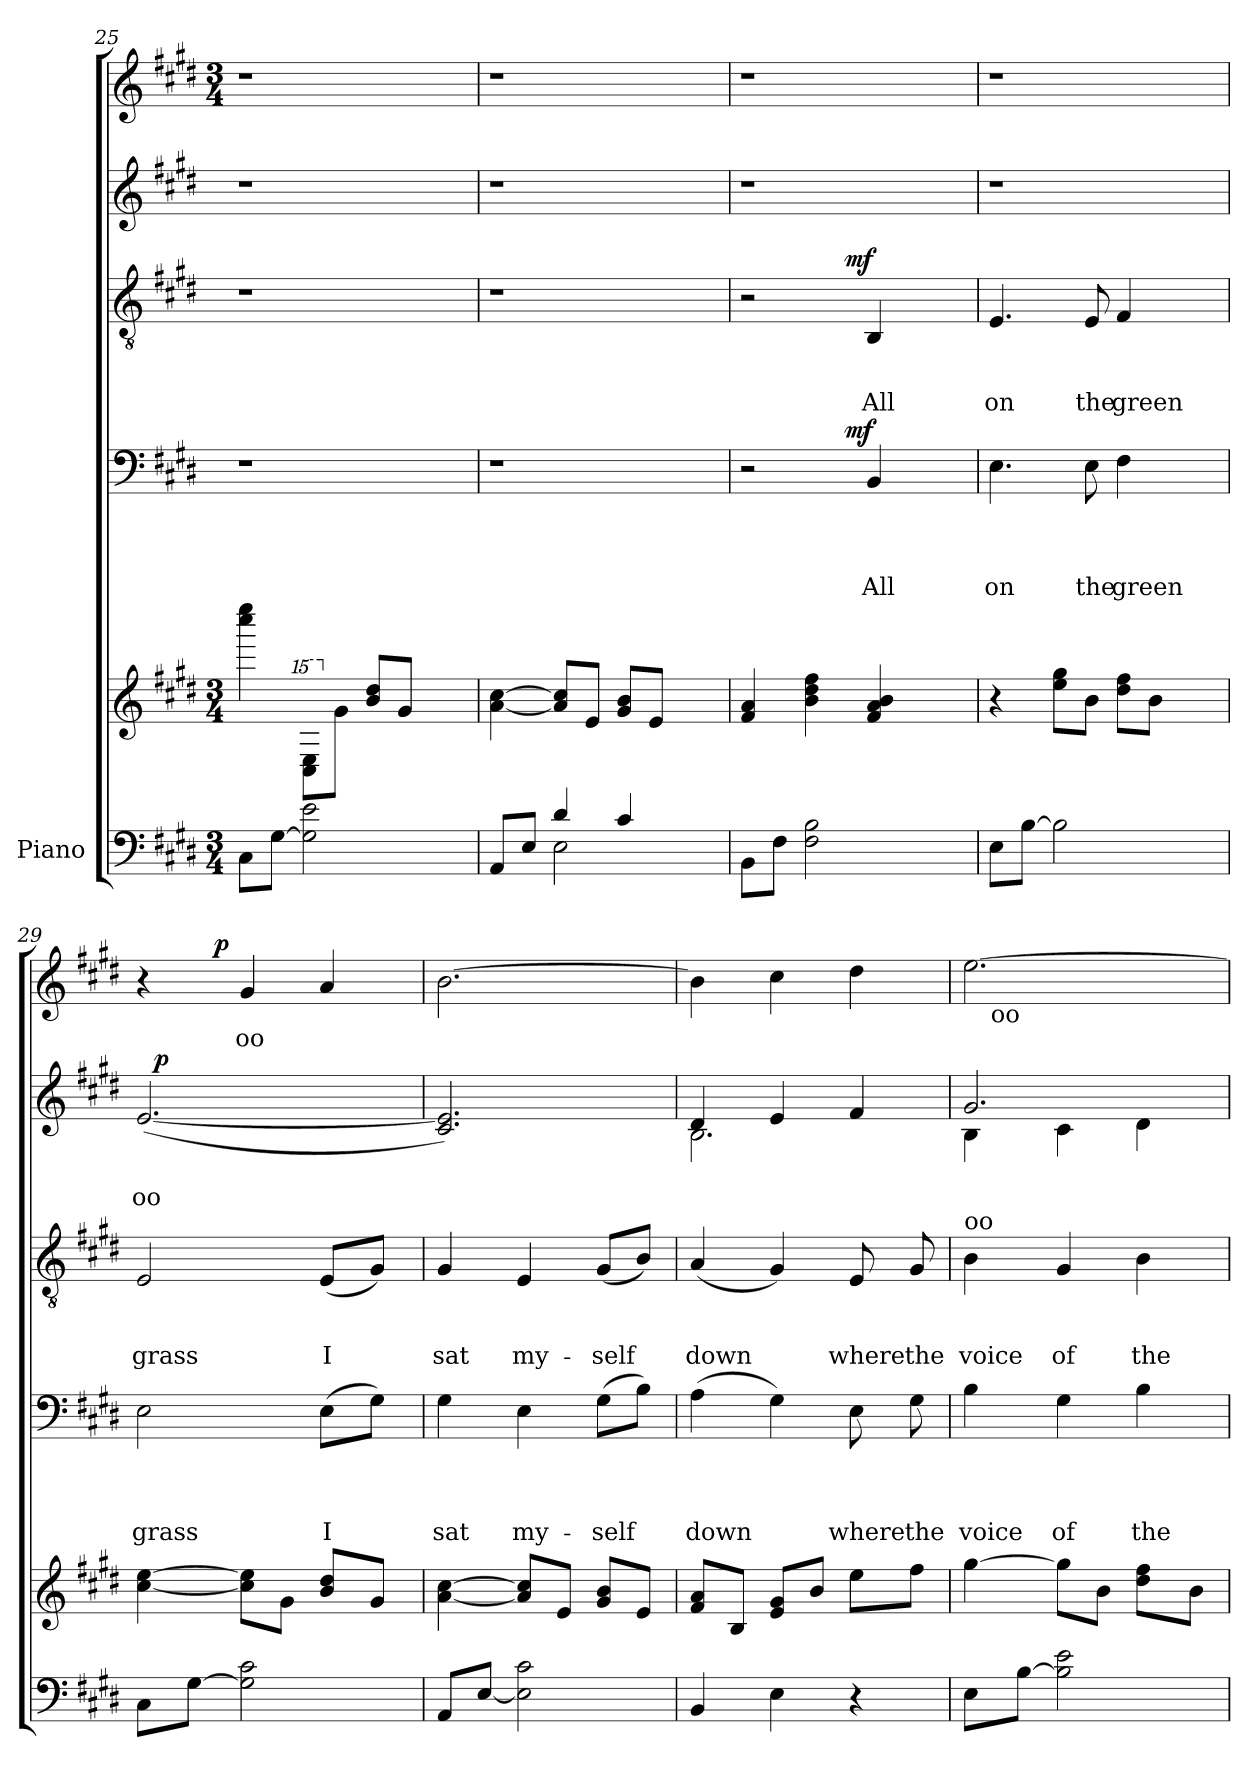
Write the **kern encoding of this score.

**kern	**kern	**kern	**text	**text	**text	**text	**dynam	**kern	**text	**text	**text	**dynam	**kern	**text	**text	**dynam	**kern	**text	**dynam
*part5	*part5	*part4	*part4	*part4	*part4	*part4	*part4	*part3	*part3	*part3	*part3	*part3	*part2	*part2	*part2	*part2	*part1	*part1	*part1
*staff6	*staff5	*staff4	*staff4	*staff4	*staff4	*staff4	*staff4	*staff3	*staff3	*staff3	*staff3	*staff3	*staff2	*staff2	*staff2	*staff2	*staff1	*staff1	*staff1
*I"Piano	*	*	*	*	*	*	*	*	*	*	*	*	*	*	*	*	*	*	*
!!LO:PB:g=z
*clefF4	*clefG2	*clefF4	*	*	*	*	*	*clefGv2	*	*	*	*	*clefG2	*	*	*	*clefG2	*	*
*k[f#c#g#d#]	*k[f#c#g#d#]	*k[f#c#g#d#]	*	*	*	*	*	*k[f#c#g#d#]	*	*	*	*	*k[f#c#g#d#]	*	*	*	*k[f#c#g#d#]	*	*
*E:	*E:	*E:	*	*	*	*	*	*E:	*	*	*	*	*E:	*	*	*	*E:	*	*
*M3/4	*M3/4	*	*	*	*	*	*	*	*	*	*	*	*	*	*	*	*M3/4	*	*
=25	=25	=25	=25	=25	=25	=25	=25	=25	=25	=25	=25	=25	=25	=25	=25	=25	=25	=25	=25
!	!	!LO:N:vis=1	!	!	!	!	!	!LO:N:vis=1	!	!	!	!	!LO:N:vis=1	!	!	!	!LO:N:vis=1	!	!
8C#\L	4cccc#\ 4eeee\	1r	.	.	.	.	.	1r	.	.	.	.	1r	.	.	.	2.r	.	.
[>8G#\J	.	.	.	.	.	.	.	.	.	.	.	.	.	.	.	.	.	.	.
*	*15ma	*	*	*	*	*	*	*	*	*	*	*	*	*	*	*	*	*	*
2G#\] 2e\	8cc#\ 8ee\L	.	.	.	.	.	.	.	.	.	.	.	.	.	.	.	.	.	.
*	*X15ma	*	*	*	*	*	*	*	*	*	*	*	*	*	*	*	*	*	*
.	8g#\J	.	.	.	.	.	.	.	.	.	.	.	.	.	.	.	.	.	.
.	8b/ 8dd#/L	.	.	.	.	.	.	.	.	.	.	.	.	.	.	.	.	.	.
.	8g#/J	.	.	.	.	.	.	.	.	.	.	.	.	.	.	.	.	.	.
4ryy	4ryy	.	.	.	.	.	.	.	.	.	.	.	.	.	.	.	4ryy	.	.
=26	=26	=26	=26	=26	=26	=26	=26	=26	=26	=26	=26	=26	=26	=26	=26	=26	=26	=26	=26
*^	*	*	*	*	*	*	*	*	*	*	*	*	*	*	*	*	*	*	*
!	!	!	!LO:N:vis=1	!	!	!	!	!	!LO:N:vis=1	!	!	!	!	!LO:N:vis=1	!	!	!	!LO:N:vis=1	!	!
8AA/L	4ryy	[<4a\ [>4cc#\	1r	.	.	.	.	.	1r	.	.	.	.	1r	.	.	.	2.r	.	.
8E/J	.	.	.	.	.	.	.	.	.	.	.	.	.	.	.	.	.	.	.	.
4d#/	2E\	8a/] 8cc#/]L	.	.	.	.	.	.	.	.	.	.	.	.	.	.	.	.	.	.
.	.	8e/J	.	.	.	.	.	.	.	.	.	.	.	.	.	.	.	.	.	.
4c#/	.	8g#/ 8b/L	.	.	.	.	.	.	.	.	.	.	.	.	.	.	.	.	.	.
.	.	8e/J	.	.	.	.	.	.	.	.	.	.	.	.	.	.	.	.	.	.
4ryy	4ryy	4ryy	.	.	.	.	.	.	.	.	.	.	.	.	.	.	.	4ryy	.	.
=27	=27	=27	=27	=27	=27	=27	=27	=27	=27	=27	=27	=27	=27	=27	=27	=27	=27	=27	=27	=27
!	!	!	!	!	!	!	!	!	!	!	!	!	!	!LO:N:vis=1	!	!	!	!LO:N:vis=1	!	!
*v	*v	*	*^	*	*	*	*	*	*^	*	*	*	*	*	*	*	*	*	*	*
8BB\L	4f#/ 4a/	2r	4..ryy	.	.	.	.	.	2r	4..ryy	.	.	.	.	1r	.	.	.	2.r	.	.
8F#\J	.	.	.	.	.	.	.	.	.	.	.	.	.	.	.	.	.	.	.	.	.
2F#\ 2B\	4b\ 4dd#\ 4ff#\	.	.	.	.	.	.	.	.	.	.	.	.	.	.	.	.	.	.	.	.
!	!	!	!	!	!	!	!	!LO:DY:a	!	!	!	!	!	!LO:DY:a	!	!	!	!	!	!	!
.	.	.	2ryy	.	.	.	.	mf	.	2ryy	.	.	.	mf	.	.	.	.	.	.	.
!	!	!	!	!	!	!	!LO:LY:b	!	!	!	!	!	!LO:LY:b	!	!	!	!	!	!	!	!
.	4f#/ 4a/ 4b/	4BB/	.	.	.	.	All	.	4BB/	.	.	.	All	.	.	.	.	.	.	.	.
4ryy	4ryy	4ryy	.	.	.	.	.	.	4ryy	.	.	.	.	.	.	.	.	.	4ryy	.	.
.	.	.	16ryy	.	.	.	.	.	.	16ryy	.	.	.	.	.	.	.	.	.	.	.
=28	=28	=28	=28	=28	=28	=28	=28	=28	=28	=28	=28	=28	=28	=28	=28	=28	=28	=28	=28	=28	=28
!	!	!	!	!	!	!	!LO:LY:b	!	!	!	!	!	!LO:LY:b	!	!LO:N:vis=1	!	!	!	!LO:N:vis=1	!	!
*	*	*v	*v	*	*	*	*	*	*	*	*	*	*	*	*	*	*	*	*	*	*
*	*	*	*	*	*	*	*	*v	*v	*	*	*	*	*	*	*	*	*	*	*
8E\L	4r	4.E\	.	.	.	on	.	4.E/	.	.	on	.	1r	.	.	.	2.r	.	.
[>8B\J	.	.	.	.	.	.	.	.	.	.	.	.	.	.	.	.	.	.	.
2B\]	8ee\ 8gg#\L	.	.	.	.	.	.	.	.	.	.	.	.	.	.	.	.	.	.
!	!	!	!	!	!	!LO:LY:b	!	!	!	!	!LO:LY:b	!	!	!	!	!	!	!	!
.	8b\J	8E\	.	.	.	the	.	8E/	.	.	the	.	.	.	.	.	.	.	.
!	!	!	!	!	!	!LO:LY:b	!	!	!	!	!LO:LY:b	!	!	!	!	!	!	!	!
.	8dd#\ 8ff#\L	4F#\	.	.	.	green	.	4F#/	.	.	green	.	.	.	.	.	.	.	.
.	8b\J	.	.	.	.	.	.	.	.	.	.	.	.	.	.	.	.	.	.
4ryy	4ryy	4ryy	.	.	.	.	.	4ryy	.	.	.	.	.	.	.	.	4ryy	.	.
=29	=29	=29	=29	=29	=29	=29	=29	=29	=29	=29	=29	=29	=29	=29	=29	=29	=29	=29	=29
!	!	!	!	!	!	!LO:LY:b	!	!	!	!	!LO:LY:b	!	!	!	!LO:LY:b	!	!	!	!
*	*	*	*	*	*	*	*	*	*	*	*	*	*^	*	*	*	*^	*	*
8C#\L	[<4cc#\ [>4ee\	2E\	.	.	.	grass	.	2E/	.	.	grass	.	(<[>2.e/	32ryy	.	oo	.	4r	8.ryy	.	.
!	!	!	!	!	!	!	!	!	!	!	!	!	!	!	!	!	!LO:DY:a	!	!	!	!
.	.	.	.	.	.	.	.	.	.	.	.	.	.	2ryy	.	.	p	.	.	.	.
[>8G#\J	.	.	.	.	.	.	.	.	.	.	.	.	.	.	.	.	.	.	.	.	.
!	!	!	!	!	!	!	!	!	!	!	!	!	!	!	!	!	!	!	!	!	!LO:DY:a
.	.	.	.	.	.	.	.	.	.	.	.	.	.	.	.	.	.	.	2ryy	.	p
!	!	!	!	!	!	!	!	!	!	!	!	!	!	!	!	!	!	!	!	!LO:LY:b	!
2G#\] 2c#\	8cc#\] 8ee\]L	.	.	.	.	.	.	.	.	.	.	.	.	.	.	.	.	4g#/	.	oo	.
.	8g#\J	.	.	.	.	.	.	.	.	.	.	.	.	.	.	.	.	.	.	.	.
!	!	!	!	!	!	!LO:LY:b:rj	!	!	!	!	!LO:LY:b:rj	!	!	!	!	!	!	!	!	!	!
.	8b/ 8dd#/L	(>8E\L	.	.	.	I	.	(<8E/L	.	.	I	.	.	.	.	.	.	4a/	.	.	.
.	.	.	.	.	.	.	.	.	.	.	.	.	.	8..ryy	.	.	.	.	.	.	.
.	8g#/J	8G#\J)	.	.	.	.	.	8G#/J)	.	.	.	.	.	.	.	.	.	.	.	.	.
.	.	.	.	.	.	.	.	.	.	.	.	.	.	.	.	.	.	.	16ryy	.	.
=30	=30	=30	=30	=30	=30	=30	=30	=30	=30	=30	=30	=30	=30	=30	=30	=30	=30	=30	=30	=30	=30
!	!	!	!	!	!	!LO:LY:b	!	!	!	!	!LO:LY:b	!	!	!	!	!	!	!	!	!	!
*	*	*	*	*	*	*	*	*	*	*	*	*	*v	*v	*	*	*	*	*	*	*
*	*	*	*	*	*	*	*	*	*	*	*	*	*	*	*	*	*v	*v	*	*
8AA/L	[<4a\ [>4cc#\	4G#\	.	.	.	sat	.	4G#/	.	.	sat	.	2.c#/ 2.e/])	.	.	.	[>2.b\	.	.
[<8E/J	.	.	.	.	.	.	.	.	.	.	.	.	.	.	.	.	.	.	.
!	!	!	!	!	!	!LO:LY:b	!	!	!	!	!LO:LY:b	!	!	!	!	!	!	!	!
2E\] 2c#\	8a/] 8cc#/]L	4E\	.	.	.	my-	.	4E/	.	.	my-	.	.	.	.	.	.	.	.
.	8e/J	.	.	.	.	.	.	.	.	.	.	.	.	.	.	.	.	.	.
!	!	!	!	!	!	!LO:LY:b	!	!	!	!	!LO:LY:b	!	!	!	!	!	!	!	!
.	8g#/ 8b/L	(>8G#\L	.	.	.	-self	.	(<8G#/L	.	.	-self	.	.	.	.	.	.	.	.
.	8e/J	8B\J)	.	.	.	.	.	8B/J)	.	.	.	.	.	.	.	.	.	.	.
=31	=31	=31	=31	=31	=31	=31	=31	=31	=31	=31	=31	=31	=31	=31	=31	=31	=31	=31	=31
!	!	!	!	!	!	!LO:LY:b	!	!	!	!	!LO:LY:b	!	!	!	!	!	!	!	!
*	*	*	*	*	*	*	*	*	*	*	*	*	*^	*	*	*	*	*	*
4BB/	8f#/ 8a/L	(>4A\	.	.	.	down	.	(<4A/	.	.	down	.	4d#/	2.B\	.	.	.	4b\]	.	.
.	8B/J	.	.	.	.	.	.	.	.	.	.	.	.	.	.	.	.	.	.	.
4E\	8e/ 8g#/L	4G#\)	.	.	.	.	.	4G#/)	.	.	.	.	4e/	.	.	.	.	4cc#\	.	.
.	8b/J	.	.	.	.	.	.	.	.	.	.	.	.	.	.	.	.	.	.	.
!	!	!	!	!	!	!LO:LY:b	!	!	!	!	!LO:LY:b	!	!	!	!	!	!	!	!	!
4r	8ee\L	8E\	.	.	.	where	.	8E/	.	.	where	.	4f#/	.	.	.	.	4dd#\	.	.
!	!	!	!	!	!	!LO:LY:b	!	!	!	!	!LO:LY:b	!	!	!	!	!	!	!	!	!
.	8ff#\J	8G#\	.	.	.	the	.	8G#/	.	.	the	.	.	.	.	.	.	.	.	.
!!LO:LB:g=z
=32	=32	=32	=32	=32	=32	=32	=32	=32	=32	=32	=32	=32	=32	=32	=32	=32	=32	=32	=32	=32
!	!	!	!	!	!	!	!	!LO:TX:a:t=oo	!	!	!	!	!	!	!	!	!	!	!	!
!	!	!	!	!	!	!LO:LY:b	!	!	!	!	!LO:LY:b	!	!	!	!	!	!	!	!	!
*	*	*	*	*	*	*	*	*	*	*	*	*	*	*	*	*	*	*^	*	*
8E\L	[>4gg#\	4B\	.	.	.	voice	.	4B\	.	.	voice	.	2.g#/	4B\	.	.	.	[>2.ee\	16ryy	.	.
!	!	!	!	!	!	!	!	!	!	!	!	!	!	!	!	!	!	!	!LO:TX:b:t=oo	!	!
.	.	.	.	.	.	.	.	.	.	.	.	.	.	.	.	.	.	.	2ryy	.	.
[>8B\J	.	.	.	.	.	.	.	.	.	.	.	.	.	.	.	.	.	.	.	.	.
!	!	!	!	!	!	!LO:LY:b	!	!	!	!	!LO:LY:b	!	!	!	!	!	!	!	!	!	!
2B\] 2e\	8gg#\L]	4G#\	.	.	.	of	.	4G#/	.	.	of	.	.	4c#\	.	.	.	.	.	.	.
.	8b\J	.	.	.	.	.	.	.	.	.	.	.	.	.	.	.	.	.	.	.	.
!	!	!	!	!	!	!LO:LY:b	!	!	!	!	!LO:LY:b	!	!	!	!	!	!	!	!	!	!
.	8dd#\ 8ff#\L	4B\	.	.	.	the	.	4B\	.	.	the	.	.	4d#\	.	.	.	.	.	.	.
.	.	.	.	.	.	.	.	.	.	.	.	.	.	.	.	.	.	.	8.ryy	.	.
.	8b\J	.	.	.	.	.	.	.	.	.	.	.	.	.	.	.	.	.	.	.	.
*	*	*	*	*	*	*	*	*	*	*	*	*	*v	*v	*	*	*	*	*	*	*
*	*	*	*	*	*	*	*	*	*	*	*	*	*	*	*	*	*v	*v	*	*
=	=	=	=	=	=	=	=	=	=	=	=	=	=	=	=	=	=	=	=
*-	*-	*-	*-	*-	*-	*-	*-	*-	*-	*-	*-	*-	*-	*-	*-	*-	*-	*-	*-
